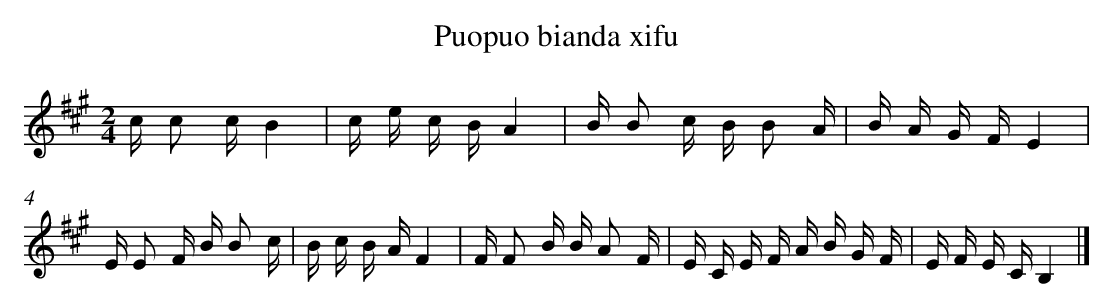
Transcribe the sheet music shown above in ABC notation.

X:1
T: Puopuo bianda xifu
L: 1/16
M: 2/4
K: A
c c2 cB4 [I:setbarnb 1]|
c e c BA4 |
B B2 c B B2 A |
B A G FE4 |
E E2 F B B2 c |
B c B AF4 |
F F2 B B A2 F |
E C E F A B G F |
E F E CB,4 |]
